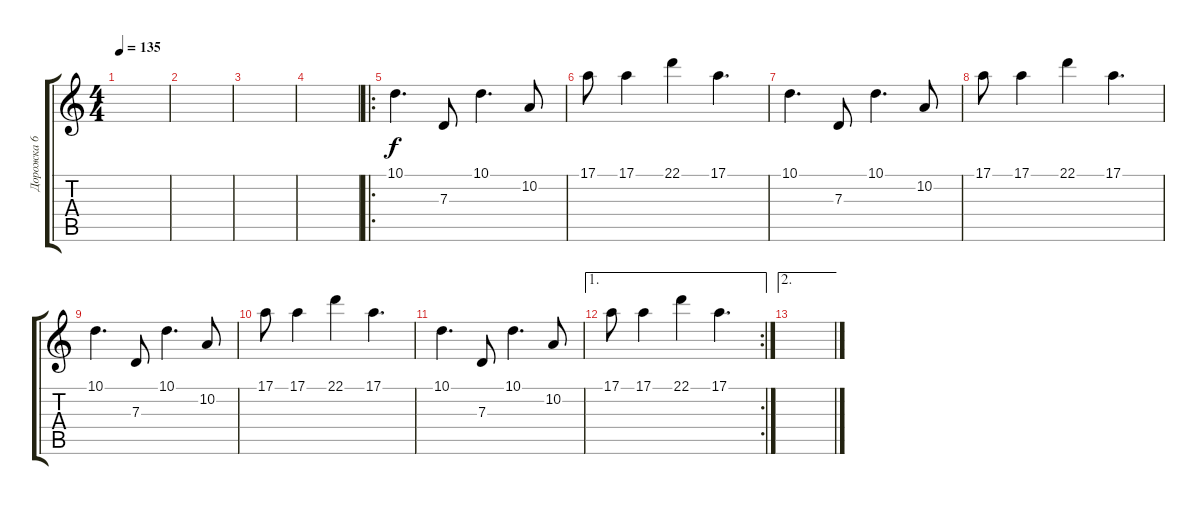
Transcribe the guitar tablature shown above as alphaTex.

\track ("Дорожка 6" "Дорожка 6") {instrument brightacousticpiano}
\staff {score tabs}
\tuning (E4 B3 G3 D3 A2 E2) {hide}
\ts (4 4)
\tempo 135
\clef g2
\ks c
|
|
|
|
\ro
10.1.4{d} 7.3.8 10.1.4{d} 10.2.8 |
17.1.8 17.1.4 22.1.4 17.1.4{d} |
10.1.4{d} 7.3.8 10.1.4{d} 10.2.8 |
17.1.8 17.1.4 22.1.4 17.1.4{d} |
10.1.4{d} 7.3.8 10.1.4{d} 10.2.8 |
17.1.8 17.1.4 22.1.4 17.1.4{d} |
10.1.4{d} 7.3.8 10.1.4{d} 10.2.8 |
\ae 1
\rc 2
17.1.8 17.1.4 22.1.4 17.1.4{d} |
\ae 2
